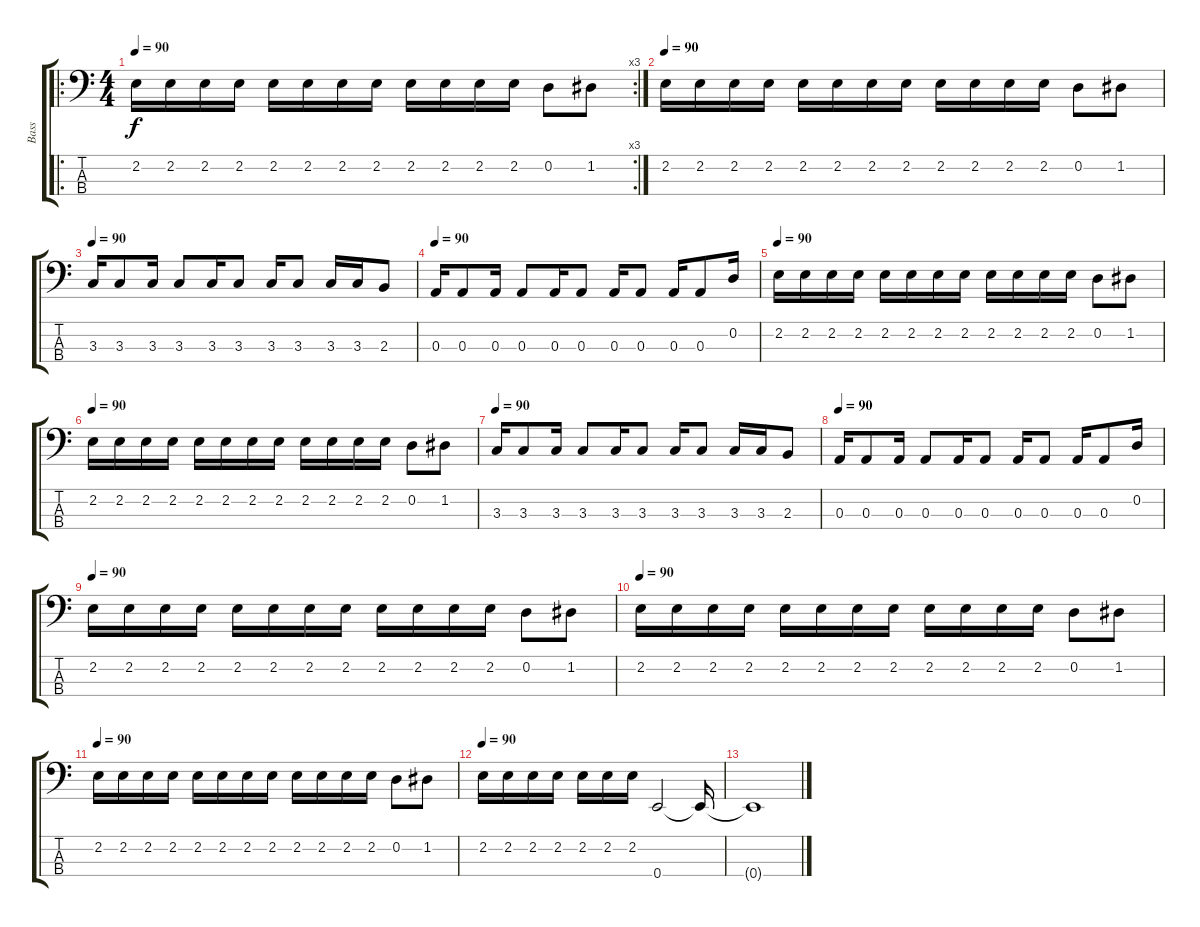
\track ("Bass" "Bass") {instrument electricbasspick}
\staff {score tabs}
\tuning (G2 D2 A1 E1) {hide}
\ro
\rc 3
\ts (4 4)
\tempo 90
\clef f4
\ks c
2.2.16{dy f volume 16} 2.2.16 2.2.16 2.2.16 2.2.16 2.2.16 2.2.16 2.2.16 2.2.16 2.2.16 2.2.16 2.2.16 0.2.8 1.2.8 |
\tempo 90
2.2.16 2.2.16 2.2.16 2.2.16 2.2.16 2.2.16 2.2.16 2.2.16 2.2.16 2.2.16 2.2.16 2.2.16 0.2.8 1.2.8 |
\tempo 90
3.3.16 3.3.8 3.3.16 3.3.8 3.3.16 3.3.8 3.3.16 3.3.8 3.3.16 3.3.16 2.3.8 |
\tempo 90
0.3.16 0.3.8 0.3.16 0.3.8 0.3.16 0.3.8 0.3.16 0.3.8 0.3.16 0.3.8 0.2.16 |
\tempo 90
2.2.16{volume 16} 2.2.16 2.2.16 2.2.16 2.2.16 2.2.16 2.2.16 2.2.16 2.2.16 2.2.16 2.2.16 2.2.16 0.2.8 1.2.8 |
\tempo 90
2.2.16 2.2.16 2.2.16 2.2.16 2.2.16 2.2.16 2.2.16 2.2.16 2.2.16 2.2.16 2.2.16 2.2.16 0.2.8 1.2.8 |
\tempo 90
3.3.16 3.3.8 3.3.16 3.3.8 3.3.16 3.3.8 3.3.16 3.3.8 3.3.16 3.3.16 2.3.8 |
\tempo 90
0.3.16 0.3.8 0.3.16 0.3.8 0.3.16 0.3.8 0.3.16 0.3.8 0.3.16 0.3.8 0.2.16 |
\tempo 90
2.2.16{volume 16} 2.2.16 2.2.16 2.2.16 2.2.16 2.2.16 2.2.16 2.2.16 2.2.16 2.2.16 2.2.16 2.2.16 0.2.8 1.2.8 |
\tempo 90
2.2.16 2.2.16 2.2.16 2.2.16 2.2.16 2.2.16 2.2.16 2.2.16 2.2.16 2.2.16 2.2.16 2.2.16 0.2.8 1.2.8 |
\tempo 90
2.2.16 2.2.16 2.2.16 2.2.16 2.2.16 2.2.16 2.2.16 2.2.16 2.2.16 2.2.16 2.2.16 2.2.16 0.2.8 1.2.8 |
\tempo 90
2.2.16 2.2.16 2.2.16 2.2.16 2.2.16 2.2.16 2.2.16 0.4.2 0.4{t}.16 |
0.4{t}.1
